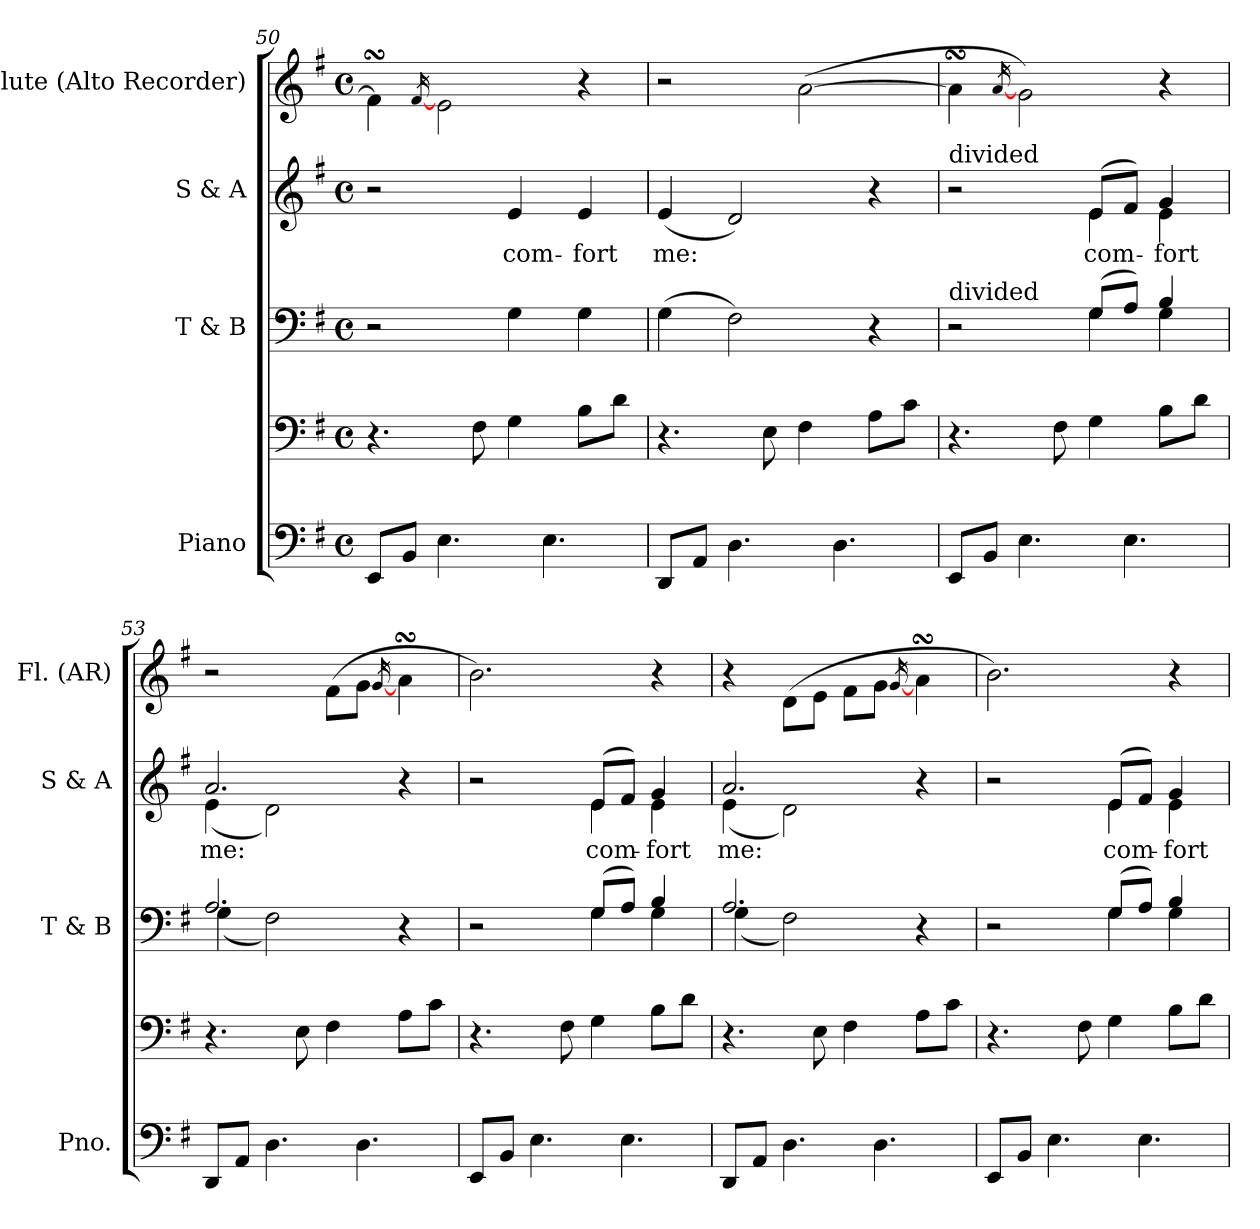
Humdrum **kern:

**kern	**kern	**kern	**kern	**text	**kern
*part4	*part4	*part3	*part2	*part2	*part1
*staff5	*staff4	*staff3	*staff2	*staff2	*staff1
*I"Piano	*	*I"T & B	*I"S & A	*	*I"Flute (Alto  Recorder)
*I'Pno.	*	*I'T & B	*I'S & A	*	*I'Fl. (AR)
*clefF4	*clefF4	*clefF4	*clefG2	*	*clefG2
*	*	*	*	*	*ITrd-7c-12
*k[f#]	*k[f#]	*k[f#]	*k[f#]	*	*k[f#]
*e:	*e:	*e:	*e:	*	*e:
*M4/4	*M4/4	*M4/4	*M4/4	*	*M4/4
*met(c)	*met(c)	*met(c)	*met(c)	*	*met(c)
=50	=50	=50	=50	=50	=50
8EE/L	4.r	2r	2r	.	4ff#sSsS\]
8BB/J	.	.	.	.	.
.	.	.	.	.	[16qff#/
4.E\	.	.	.	.	2ee\
.	8F#\	.	.	.	.
!	!	!	!	!LO:LY:b	!
.	4G\	4G\	4e/	com-	.
4.E\	.	.	.	.	.
!	!	!	!	!LO:LY:b	!
.	8B\L	4G\	4e/	-fort	4r
.	8d\J	.	.	.	.
=51	=51	=51	=51	=51	=51
!	!	!	!	!LO:LY:b	!
8DD/L	4.r	(>4G\	(<4e/	me:	2r
8AA/J	.	.	.	.	.
4.D\	.	2F#\)	2d/)	.	.
.	8E\	.	.	.	.
.	4F#\	.	.	.	(<[2aa\
4.D\	.	.	.	.	.
.	8A\L	4r	4r	.	.
.	8c\J	.	.	.	.
!!LO:PB:g=z
=52	=52	=52	=52	=52	=52
*	*	*^	*^	*	*
!	!	!	!	!LO:TX:a:t=divided	!	!	!
!	!	!LO:TX:a:t=divided	!	!	!	!	!
8EE/L	4.r	2r	2ryy	2r	2ryy	.	4aasSSS\]
8BB/J	.	.	.	.	.	.	.
.	.	.	.	.	.	.	[16qaa/
4.E\	.	.	.	.	.	.	2gg\)
.	8F#\	.	.	.	.	.	.
!	!	!	!	!	!	!LO:LY:b	!
.	4G\	(>8G/L	4G\	(>8e/L	4e\	com-	.
4.E\	.	8A/J)	.	8f#/J)	.	.	.
!	!	!	!	!	!	!LO:LY:b	!
.	8B\L	4B/	4G\	4g/	4e\	-fort	4r
.	8d\J	.	.	.	.	.	.
=53	=53	=53	=53	=53	=53	=53	=53
!	!	!	!	!	!	!LO:LY:b	!
8DD/L	4.r	2.A/	(<4G\	2.a/	(<4e\	me:	2r
8AA/J	.	.	.	.	.	.	.
4.D\	.	.	2F#\)	.	2d\)	.	.
.	8E\	.	.	.	.	.	.
.	4F#\	.	.	.	.	.	(<8ff#\L
4.D\	.	.	.	.	.	.	8gg\J
.	.	.	.	.	.	.	[16qgg/
.	8A\L	4r	4ryy	4r	4ryy	.	4aasSSS\
.	8c\J	.	.	.	.	.	.
=54	=54	=54	=54	=54	=54	=54	=54
8EE/L	4.r	2r	2ryy	2r	2ryy	.	2.bb\)
8BB/J	.	.	.	.	.	.	.
4.E\	.	.	.	.	.	.	.
.	8F#\	.	.	.	.	.	.
!	!	!	!	!	!	!LO:LY:b	!
.	4G\	(>8G/L	4G\	(>8e/L	4e\	com-	.
4.E\	.	8A/J)	.	8f#/J)	.	.	.
!	!	!	!	!	!	!LO:LY:b	!
.	8B\L	4B/	4G\	4g/	4e\	-fort	4r
.	8d\J	.	.	.	.	.	.
=55	=55	=55	=55	=55	=55	=55	=55
!	!	!	!	!	!	!LO:LY:b	!
8DD/L	4.r	2.A/	(<4G\	2.a/	(<4e\	me:	4r
8AA/J	.	.	.	.	.	.	.
4.D\	.	.	2F#\)	.	2d\)	.	(<8dd\L
.	8E\	.	.	.	.	.	8ee\J
.	4F#\	.	.	.	.	.	8ff#\L
4.D\	.	.	.	.	.	.	8gg\J
.	.	.	.	.	.	.	[16qgg/
.	8A\L	4r	4ryy	4r	4ryy	.	4aasSSS\
.	8c\J	.	.	.	.	.	.
!!LO:LB:g=z
=56	=56	=56	=56	=56	=56	=56	=56
8EE/L	4.r	2r	2ryy	2ryy	2r	.	2.bb\)
8BB/J	.	.	.	.	.	.	.
4.E\	.	.	.	.	.	.	.
.	8F#\	.	.	.	.	.	.
!	!	!	!	!	!	!LO:LY:b	!
.	4G\	(>8G/L	4G\	(>8e/L	4e\	com-	.
4.E\	.	8A/J)	.	8f#/J)	.	.	.
!	!	!	!	!	!	!LO:LY:b	!
.	8B\L	4B/	4G\	4g/	4e\	-fort	4r
.	8d\J	.	.	.	.	.	.
*	*	*v	*v	*	*	*	*
*	*	*	*v	*v	*	*
=	=	=	=	=	=
*-	*-	*-	*-	*-	*-
